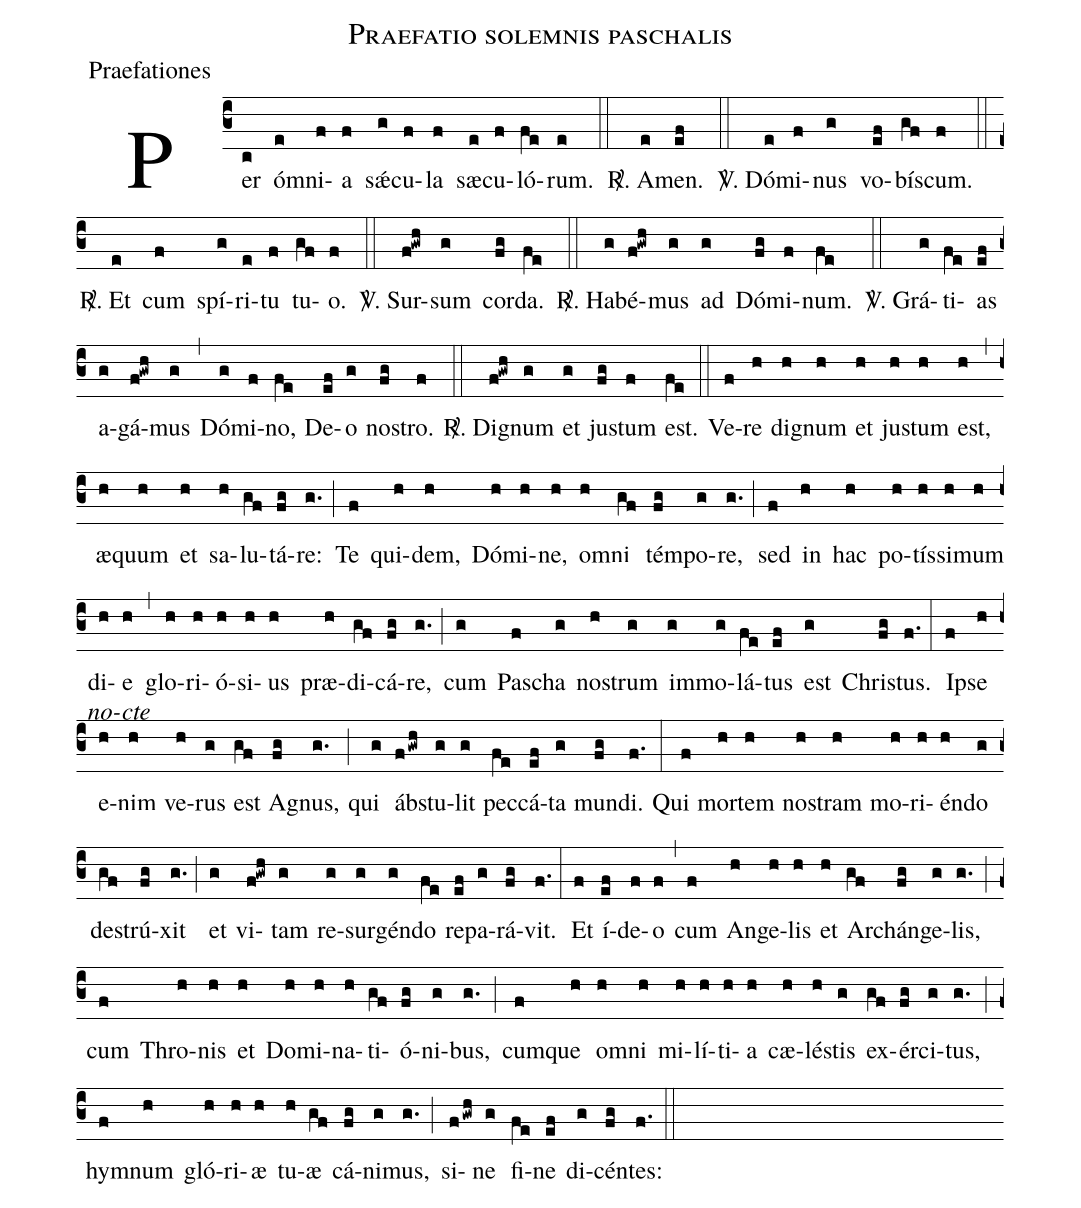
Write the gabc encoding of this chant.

name:Praefatio solemnis paschalis;
office-part:Praefationes;
%%
(c3) Per(c) óm(e)ni(f)a(f) sǽ(g)cu(f)la(f) sæ(e)cu(f)ló(fe)rum.(e) (::)   <sp>R/</sp>. A(e)men.(ef) (::)
<sp>V/</sp>. Dó(e)mi(f)nus(g) vo(ef)bís(gf)cum.(f) (::)   <sp>R/</sp>. Et(e) cum(f) spí(g)ri(e)tu(f) tu(gf)o.(f) (::)
<sp>V/</sp>. Sur(f!gwh)sum(g) cor(fg)da.(fe) (::)   <sp>R/</sp>. Ha(g)bé(f!gwh)mus(g) ad(g) Dó(fg)mi(f)num.(fe) (::)
<sp>V/</sp>. Grá(g)ti(fe)as(ef) a(g)gá(f!gwh)mus(g) (,) Dó(g)mi(f)no,(fe) De(ef)o(g) no(fg)stro.(f) (::)   <sp>R/</sp>. Di(f!gwh)gnum(g) et(g) ju(fg)stum(f) est.(fe) (::)
Ve(f)re(h) di(h)gnum(h) et(h) ju(h)stum(h) est,(h) (,)
<sp>ae</sp>(h)quum(h) et(h) sa(h)lu(gf)tá(fg)re:(g.) (;)

Te(f) qui(h)dem,(h) Dó(h)mi(h)ne,(h) om(h)ni(gf) tém(fg)po(g)re,(g.) (;)
sed(f) in(h) hac(h) po(h)tís(h)si(h)mum(h) di[no-](h)e[cte](h) (,) glo(h)ri(h)ó(h)si(h)us(h) præ(h)di(gf)cá(fg)re,(g.) (;)
cum(g) Pas(f)cha(g) no(h)strum(g) im(g)mo(g)lá(fe)tus(ef) est(g) Chri(fg)stus.(f.) (:)

I(f)pse(h) e(h)nim(h) ve(h)rus(g) est(gf) A(fg)gnus,(g.) (;)
qui(g) áb(fgwh)stu(g)lit(g) pec(fe)cá(ef)ta(g) mun(fg)di.(f.) (:)

Qui(f) mor(h)tem(h) no(h)stram(h) mo(h)ri(h)én(h)do(g) de(gf)strú(fg)xit(g.) (;)
et(g) vi(f!gwh)tam(g) re(g)sur(g)gén(g)do(fe) re(ef)pa(g)rá(fg)vit.(f.) (:)

Et(f) í(ef)de(f)o(f) (,) cum(f) An(h)ge(h)lis(h) et(h)
Ar(gf)chán(fg)ge(g)lis,(g.) (;)
cum(f) Thro(h)nis(h) et(h) Do(h)mi(h)na(h)ti(gf)ó(fg)ni(g)bus,(g.) (;)
cum(f)que(h) om(h)ni(h) mi(h)lí(h)ti(h)a(h) cæ(h)lé(h)stis(g) ex(gf)ér(fg)ci(g)tus,(g.) (;)
hym(f)num(h) gló(h)ri(h)æ(h) tu(h)æ(gf) cá(fg)ni(g)mus,(g.) (;)
si(fgwh)ne(g) fi(fe)ne(ef) di(g)cén(fg)tes:(f.) (::)
